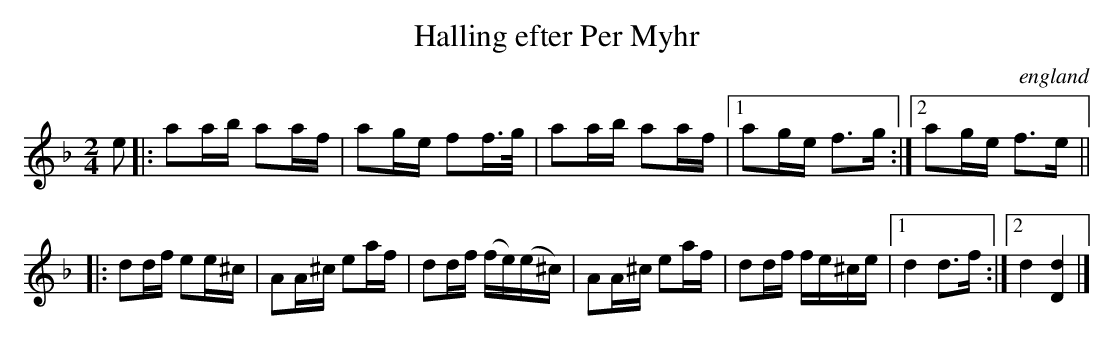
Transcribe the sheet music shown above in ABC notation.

X:1
T:Halling efter Per Myhr
O:england
M:2/4
L:1/16
K:Dm
e2|:\
a2ab a2af | a2ge f2f>g |\
a2ab a2af |1 a2ge f3g :|2a2ge f3e ||
|:\
d2df e2e^c | A2A^c e2af |\
d2df (fe)(e^c) | A2A^c e2af | \
d2df fe^ce |1 d4 d3f :|2 d4[D4d4]|]
